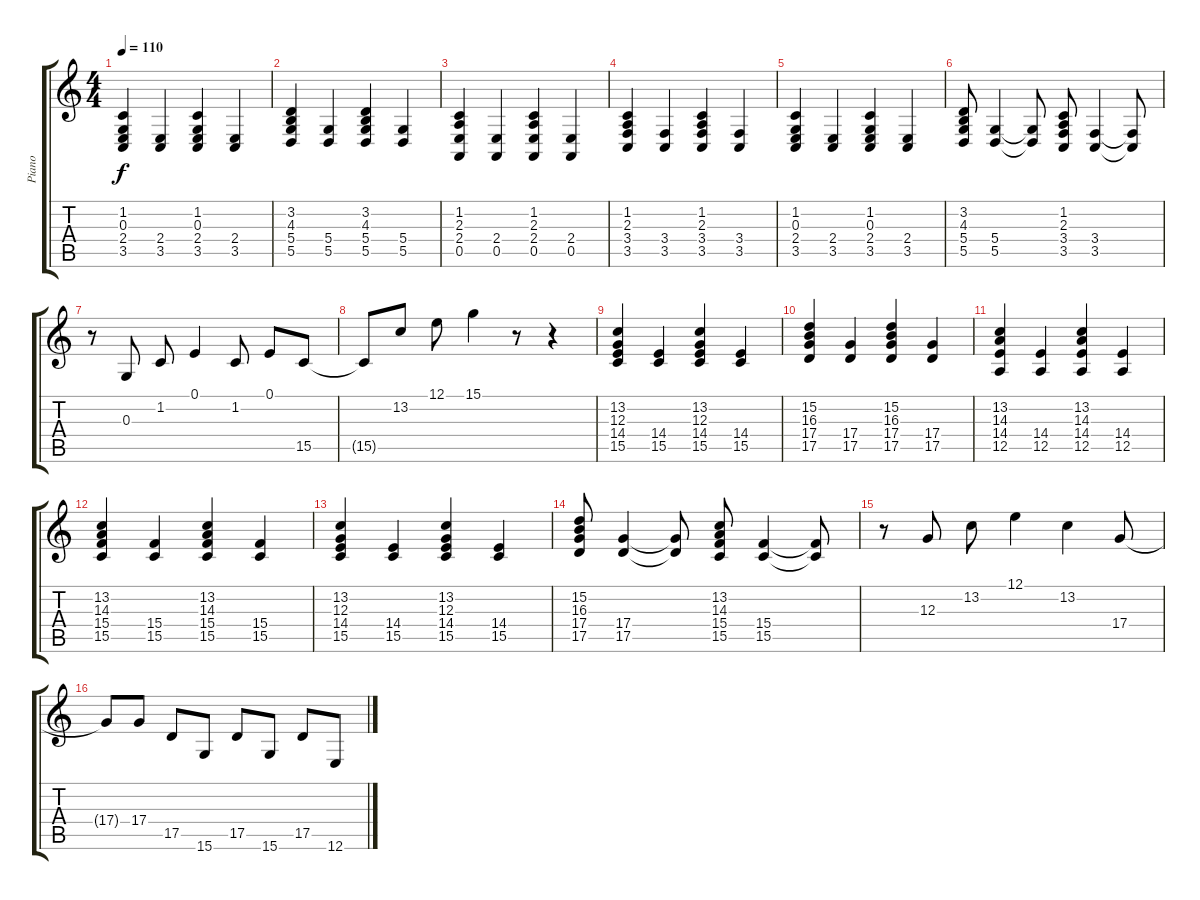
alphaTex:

\track ("Piano" "Piano") {instrument electricpiano1}
\staff {score tabs}
\tuning (E4 B3 G3 D3 A2 E2) {hide}
\ts (4 4)
\tempo 110
\clef g2
\ks c
(1.2 0.3 2.4 3.5).4{dy f instrument electricpiano1} (2.4 3.5).4 (1.2 0.3 2.4 3.5).4 (2.4 3.5).4 |
(3.2 4.3 5.4 5.5).4 (5.4 5.5).4 (3.2 4.3 5.4 5.5).4 (5.4 5.5).4 |
(1.2 2.3 2.4 0.5).4 (2.4 0.5).4 (1.2 2.3 2.4 0.5).4 (2.4 0.5).4 |
(1.2 2.3 3.4 3.5).4 (3.4 3.5).4 (1.2 2.3 3.4 3.5).4 (3.4 3.5).4 |
(1.2 0.3 2.4 3.5).4 (2.4 3.5).4 (1.2 0.3 2.4 3.5).4 (2.4 3.5).4 |
(3.2 4.3 5.4 5.5).8 (5.4 5.5).4 (5.4{t} 5.5{t}).8 (1.2 2.3 3.4 3.5).8 (3.4 3.5).4 (3.4{t} 3.5{t}).8 |
r.8 0.3.8 1.2.8 0.1.4 1.2.8 0.1.8 15.5.8 |
15.5{t}.8 13.2.8 12.1.8 15.1.4 r.8 r.4 |
(13.2 12.3 14.4 15.5).4 (14.4 15.5).4 (13.2 12.3 14.4 15.5).4 (14.4 15.5).4 |
(15.2 16.3 17.4 17.5).4 (17.4 17.5).4 (15.2 16.3 17.4 17.5).4 (17.4 17.5).4 |
(13.2 14.3 14.4 12.5).4 (14.4 12.5).4 (13.2 14.3 14.4 12.5).4 (14.4 12.5).4 |
(13.2 14.3 15.4 15.5).4 (15.4 15.5).4 (13.2 14.3 15.4 15.5).4 (15.4 15.5).4 |
(13.2 12.3 14.4 15.5).4 (14.4 15.5).4 (13.2 12.3 14.4 15.5).4 (14.4 15.5).4 |
(15.2 16.3 17.4 17.5).8 (17.4 17.5).4 (17.4{t} 17.5{t}).8 (13.2 14.3 15.4 15.5).8 (15.4 15.5).4 (15.4{t} 15.5{t}).8 |
r.8 12.3.8 13.2.8 12.1.4 13.2.4 17.4.8 |
17.4{t}.8 17.4.8 17.5.8 15.6.8 17.5.8 15.6.8 17.5.8 12.6.8
